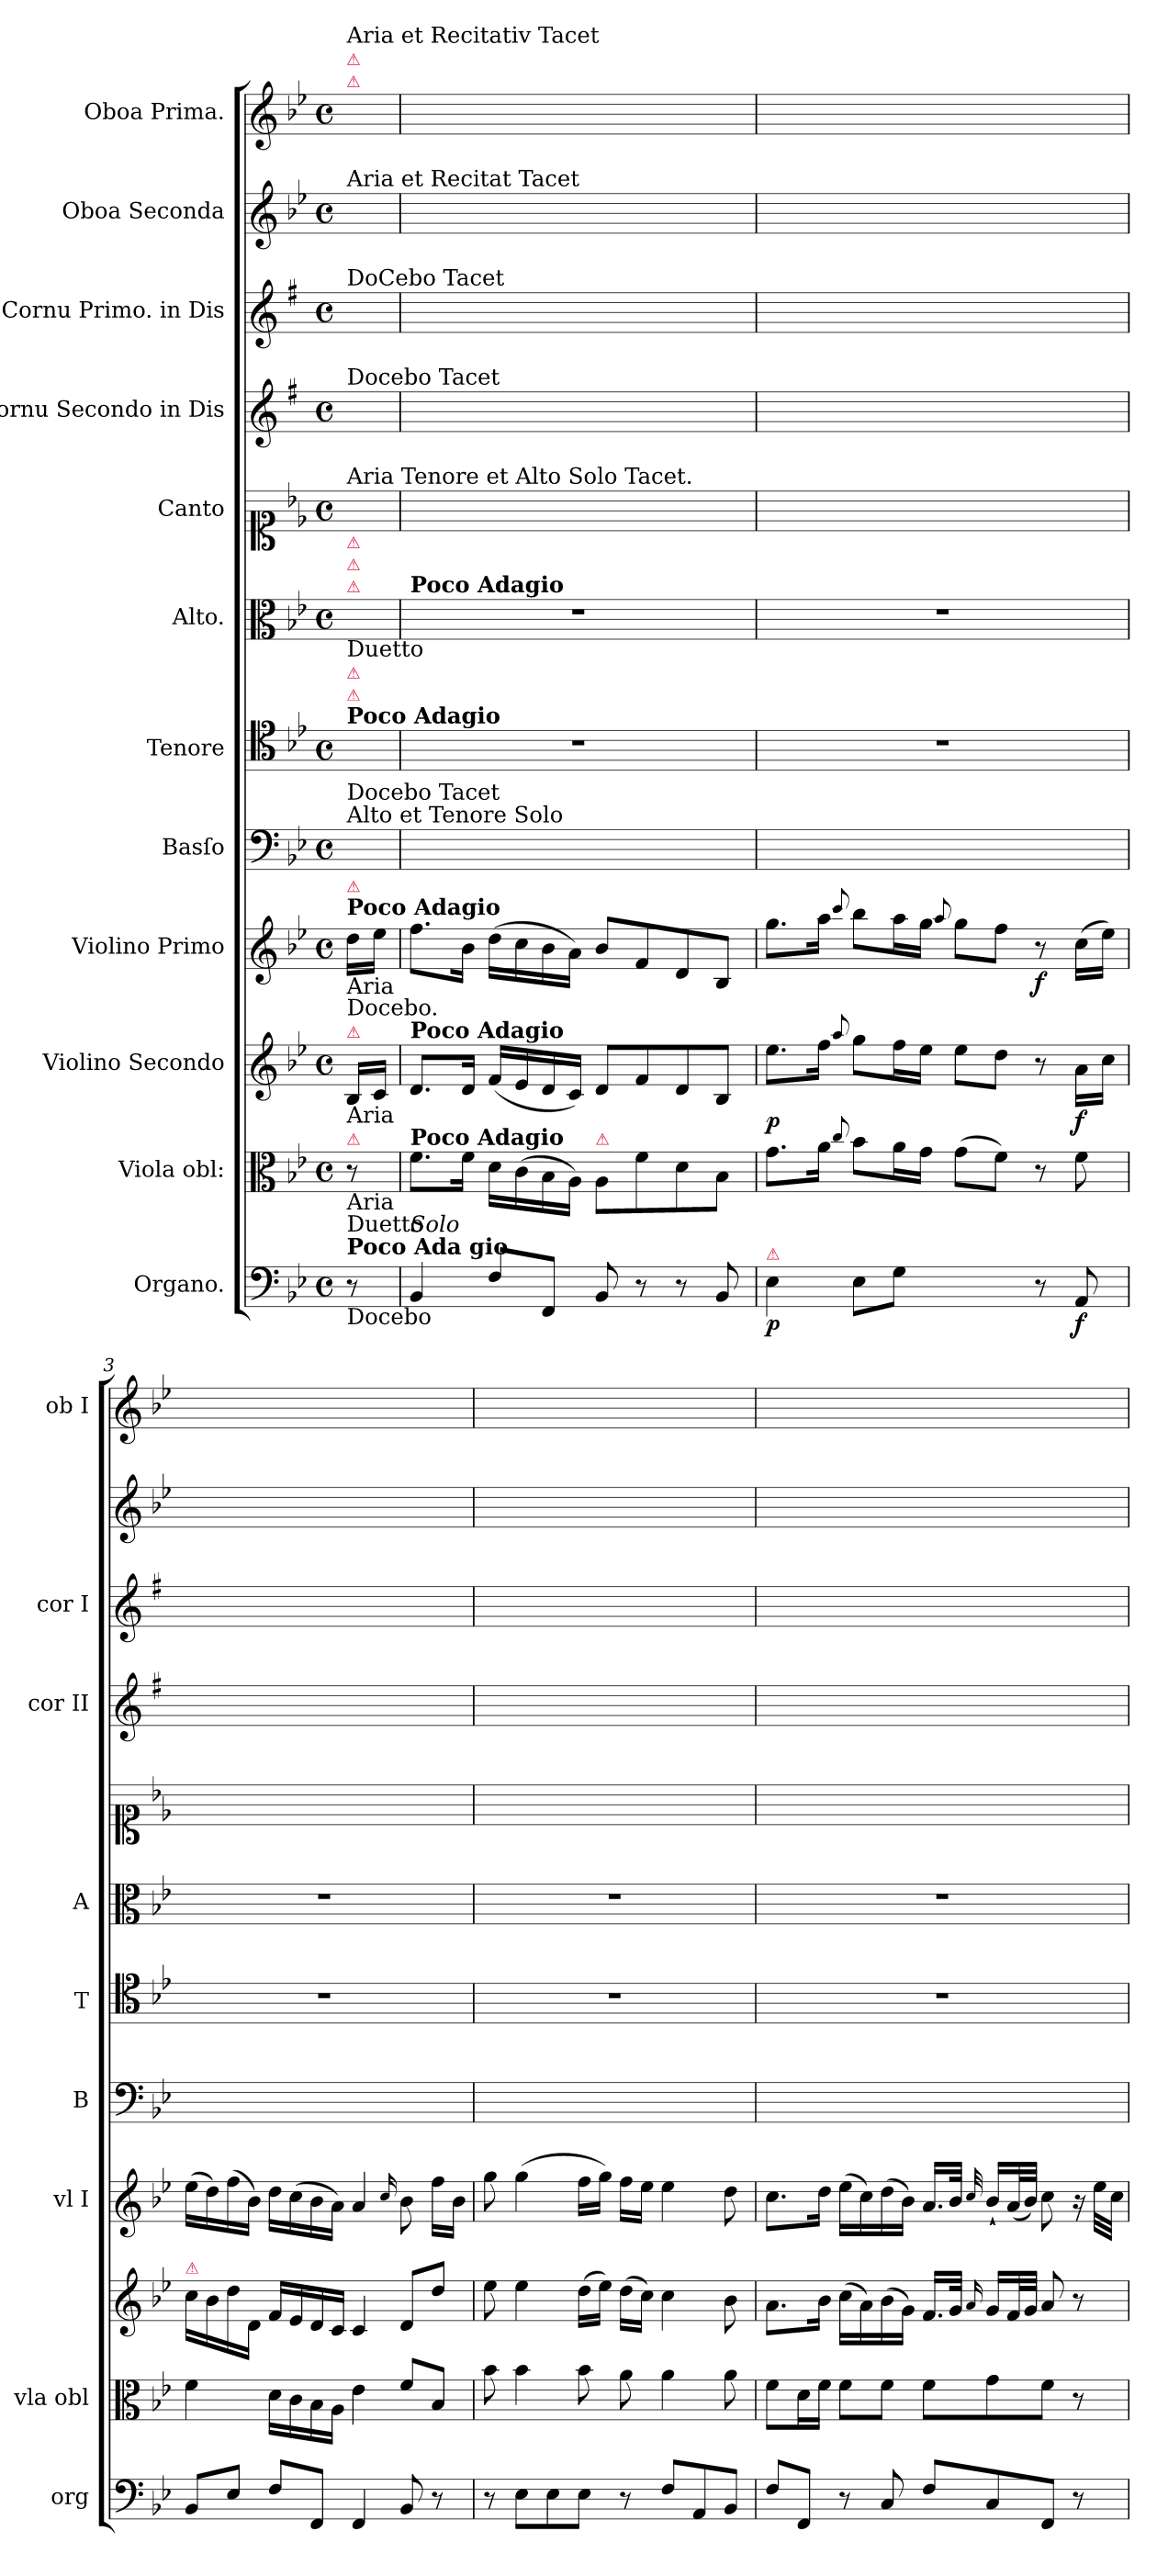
**kern	**dynam	**kern	**kern	**dynam	**kern	**dynam	**kern	**kern	**kern	**kern	**kern	**kern	**kern	**kern
*part12	*part12	*part11	*part10	*part10	*part9	*part9	*part8	*part7	*part6	*part5	*part4	*part3	*part2	*part1
*staff12	*staff12	*staff11	*staff10	*staff10	*staff9	*staff9	*staff8	*staff7	*staff6	*staff5	*staff4	*staff3	*staff2	*staff1
*I"Organo.	*	*I"Viola obl:	*I"Violino Secondo	*	*I"Violino Primo	*	*I"Basſo	*I"Tenore	*I"Alto.	*I"Canto	*I"Cornu Secondo in Dis	*I"Cornu Primo. in Dis	*I"Oboa Seconda	*I"Oboa Prima.
*I'org	*	*I'vla obl	*	*	*I'vl I	*	*I'B	*I'T	*I'A	*	*I'cor II	*I'cor I	*	*I'ob I
*clefF4	*	*clefC3	*clefG2	*	*clefG2	*	*clefF4	*clefC4	*clefC3	*clefC1	*clefG2	*clefG2	*clefG2	*clefG2
*	*	*	*	*	*	*	*	*	*	*	*ITrd5c9	*ITrd5c9	*	*
*k[b-e-]	*	*k[b-e-]	*k[b-e-]	*	*k[b-e-]	*	*k[b-e-]	*k[b-e-]	*k[b-e-]	*k[b-e-]	*k[b-e-]	*k[b-e-]	*k[b-e-]	*k[b-e-]
*B-:	*	*B-:	*B-:	*	*B-:	*	*B-:	*B-:	*B-:	*B-:	*B-:	*B-:	*B-:	*B-:
*M4/4	*	*M4/4	*M4/4	*	*M4/4	*	*M4/4	*M4/4	*M4/4	*M4/4	*M4/4	*M4/4	*M4/4	*M4/4
*met(c)	*	*met(c)	*met(c)	*	*met(c)	*	*met(c)	*met(c)	*met(c)	*met(c)	*met(c)	*met(c)	*met(c)	*met(c)
=	=	=	=	=	=	=	=	=	=	=	=	=	=	=
!	!	!	!	!	!	!	!	!	!	!	!	!	!	!LO:TX:a:color=crimson:t=⚠
!	!	!	!	!	!	!	!	!	!	!	!	!	!	!LO:TX:a:color=crimson:t=⚠
!	!	!	!	!	!	!	!	!	!	!	!	!	!	!LO:TX:a:t=Aria et Recitativ Tacet
!	!	!	!	!	!	!	!	!	!	!	!	!	!LO:TX:a:t=Aria et Recitat Tacet	!
!	!	!	!	!	!	!	!	!	!	!	!	!LO:TX:a:t=DoCebo Tacet	!	!
!	!	!	!	!	!	!	!	!	!	!	!LO:TX:a:t=Docebo Tacet	!	!	!
!	!	!	!	!	!	!	!	!	!	!LO:TX:a:t=Aria Tenore et Alto Solo Tacet.	!	!	!	!
!	!	!	!	!	!	!	!	!	!LO:TX:b:t=Duetto	!	!	!	!	!
!	!	!	!	!	!	!	!	!	!LO:TX:a:color=crimson:t=⚠	!	!	!	!	!
!	!	!	!	!	!	!	!	!	!LO:TX:a:color=crimson:t=⚠	!	!	!	!	!
!	!	!	!	!	!	!	!	!	!LO:TX:a:color=crimson:t=⚠	!	!	!	!	!
!	!	!	!	!	!	!	!	!LO:TX:a:B:t=Poco Adagio	!	!	!	!	!	!
!	!	!	!	!	!	!	!	!LO:TX:a:color=crimson:t=⚠	!	!	!	!	!	!
!	!	!	!	!	!	!	!	!LO:TX:a:color=crimson:t=⚠	!	!	!	!	!	!
!	!	!	!	!	!	!	!LO:TX:a:t=Alto et Tenore Solo	!	!	!	!	!	!	!
!	!	!	!	!	!	!	!LO:TX:a:t=Docebo Tacet	!	!	!	!	!	!	!
!	!	!	!	!	!LO:TX:b:t=Aria\nDocebo.	!	!	!	!	!	!	!	!	!
!	!	!	!	!	!LO:TX:a:B:t=Poco Adagio	!	!	!	!	!	!	!	!	!
!	!	!	!	!	!LO:TX:a:color=crimson:t=⚠	!	!	!	!	!	!	!	!	!
!	!	!	!LO:TX:b:t=Aria	!	!	!	!	!	!	!	!	!	!	!
!	!	!	!LO:TX:a:color=crimson:t=⚠	!	!	!	!	!	!	!	!	!	!	!
!	!	!LO:TX:a:color=crimson:t=⚠	!	!	!	!	!	!	!	!	!	!	!	!
!	!	!LO:TX:b:t=Aria	!	!	!	!	!	!	!	!	!	!	!	!
!LO:TX:b:t=Docebo	!	!	!	!	!	!	!	!	!	!	!	!	!	!
!LO:TX:a:B:t=Poco Ada gio	!	!	!	!	!	!	!	!	!	!	!	!	!	!
!LO:TX:a:t=Duetto	!	!	!	!	!	!	!	!	!	!	!	!	!	!
8r	.	8r	16B-/LL	.	16dd\LL	.	8ryy	8ryy	8ryy	8ryy	8ryy	8ryy	8ryy	8ryy
.	.	.	16c/JJ	.	16ee-\JJ	.	.	.	.	.	.	.	.	.
=1	=1	=1	=1	=1	=1	=1	=1	=1	=1	=1	=1	=1	=1	=1
!	!	!	!	!	!	!	!	!	!LO:TX:a:B:t=Poco Adagio	!	!	!	!	!
!	!	!	!LO:TX:a:B:t=Poco Adagio	!	!	!	!	!	!	!	!	!	!	!
!	!	!LO:TX:a:B:t=Poco Adagio	!	!	!	!	!	!	!	!	!	!	!	!
!LO:TX:a:i:t=Solo	!	!	!	!	!	!	!	!	!	!	!	!	!	!
4BB-/	.	8.f\L	8.d/L	.	8.ff\L	.	1ryy	1r	1r	1ryy	1ryy	1ryy	1ryy	1ryy
.	.	16f\Jk	16d/Jk	.	16b-\Jk	.	.	.	.	.	.	.	.	.
8F\L	.	16d\LL	(16f/LL	.	(16dd\LL	.	.	.	.	.	.	.	.	.
.	.	(16c\	16e-/	.	16cc\	.	.	.	.	.	.	.	.	.
8FF/J	.	16B-\	16d/	.	16b-\	.	.	.	.	.	.	.	.	.
.	.	16A\JJ)	16c/JJ)	.	16a\JJ)	.	.	.	.	.	.	.	.	.
!	!	!LO:TX:a:color=crimson:t=⚠	!	!	!	!	!	!	!	!	!	!	!	!
8BB-/	.	8A/L	8d/L	.	8b-/L	.	.	.	.	.	.	.	.	.
8r	.	8f\	8f/	.	8f/	.	.	.	.	.	.	.	.	.
8r	.	8d\	8d/	.	8d/	.	.	.	.	.	.	.	.	.
8BB-/	.	8B-\J	8B-/J	.	8B-/J	.	.	.	.	.	.	.	.	.
=2	=2	=2	=2	=2	=2	=2	=2	=2	=2	=2	=2	=2	=2	=2
!LO:TX:a:color=crimson:t=⚠	!	!	!	!	!	!	!	!	!	!	!	!	!	!
!	!LO:DY:b	!	!	!LO:DY:b	!	!LO:DY:b	!	!	!	!	!	!	!	!
4E-\	p	8.g\L	8.ee-\L	p	8.gg\L	p&colon;	1ryy	1r	1r	1ryy	1ryy	1ryy	1ryy	1ryy
.	.	16a\Jk	16ff\Jk	.	16aa\Jk	.	.	.	.	.	.	.	.	.
.	.	8qqcc/	8qqaa/	.	8qqccc/	.	.	.	.	.	.	.	.	.
8E-\L	.	8b-\L	8gg\L	.	8bb-\L	.	.	.	.	.	.	.	.	.
8G\J	.	16a\L	16ff\L	.	16aa\L	.	.	.	.	.	.	.	.	.
.	.	16g\JJ	16ee-\JJ	.	16gg\JJ	.	.	.	.	.	.	.	.	.
.	.	.	.	.	8qqaa/	.	.	.	.	.	.	.	.	.
4ryy	.	(8g\L	8ee-\L	.	8gg\L	.	.	.	.	.	.	.	.	.
.	.	8f\J)	8dd\J	.	8ff\J	.	.	.	.	.	.	.	.	.
!	!	!	!	!	!	!LO:DY:b	!	!	!	!	!	!	!	!
8r	.	8r	8r	.	8r	f.	.	.	.	.	.	.	.	.
!	!LO:DY:b	!	!	!LO:DY:b	!	!	!	!	!	!	!	!	!	!
8AA/	f	8f\	16a\LL	f	(16cc\LL	.	.	.	.	.	.	.	.	.
.	.	.	16cc\JJ	.	16ee-\JJ)	.	.	.	.	.	.	.	.	.
=3	=3	=3	=3	=3	=3	=3	=3	=3	=3	=3	=3	=3	=3	=3
!	!	!	!LO:TX:a:color=crimson:t=⚠	!	!	!	!	!	!	!	!	!	!	!
8BB-/L	.	4f\	16cc\LL	.	(16ee-\LL	.	1ryy	1r	1r	1ryy	1ryy	1ryy	1ryy	1ryy
.	.	.	16b-\	.	16dd\)	.	.	.	.	.	.	.	.	.
8E-\J	.	.	16dd\	.	(16ff\	.	.	.	.	.	.	.	.	.
.	.	.	16d/JJ	.	16b-\JJ)	.	.	.	.	.	.	.	.	.
8F\L	.	16d\LL	16f/LL	.	16dd\LL	.	.	.	.	.	.	.	.	.
.	.	16c\	16e-/	.	(16cc\	.	.	.	.	.	.	.	.	.
8FF/J	.	16B-\	16d/	.	16b-\	.	.	.	.	.	.	.	.	.
.	.	16A\JJ	16c/JJ	.	16a\JJ)	.	.	.	.	.	.	.	.	.
4FF/	.	4e-\	4c/	.	4a/	.	.	.	.	.	.	.	.	.
.	.	.	.	.	16qqcc/	.	.	.	.	.	.	.	.	.
8BB-/	.	8f\L	8d/L	.	8b-\	.	.	.	.	.	.	.	.	.
8r	.	8B-/J	8dd\J	.	16ff\LL	.	.	.	.	.	.	.	.	.
.	.	.	.	.	16b-\JJ	.	.	.	.	.	.	.	.	.
=4	=4	=4	=4	=4	=4	=4	=4	=4	=4	=4	=4	=4	=4	=4
8r	.	8b-\	8ee-\	.	8gg\	.	1ryy	1r	1r	1ryy	1ryy	1ryy	1ryy	1ryy
8E-\L	.	4b-\	4ee-\	.	(4gg\	.	.	.	.	.	.	.	.	.
8E-\	.	.	.	.	.	.	.	.	.	.	.	.	.	.
8E-\J	.	8b-\	(16dd\LL	.	16ff\LL	.	.	.	.	.	.	.	.	.
.	.	.	16ee-\JJ)	.	16gg\JJ)	.	.	.	.	.	.	.	.	.
8r	.	8a\	(16dd\LL	.	16ff\LL	.	.	.	.	.	.	.	.	.
.	.	.	16cc\JJ)	.	16ee-\JJ	.	.	.	.	.	.	.	.	.
8F\L	.	4a\	4cc\	.	4ee-\	.	.	.	.	.	.	.	.	.
8AA/	.	.	.	.	.	.	.	.	.	.	.	.	.	.
8BB-/J	.	8a\	8b-\	.	8dd\	.	.	.	.	.	.	.	.	.
=5	=5	=5	=5	=5	=5	=5	=5	=5	=5	=5	=5	=5	=5	=5
8F\L	.	8f\L	8.a\L	.	8.cc\L	.	1ryy	1r	1r	1ryy	1ryy	1ryy	1ryy	1ryy
8FF/J	.	16d\L	.	.	.	.	.	.	.	.	.	.	.	.
.	.	16f\JJ	16b-\Jk	.	16dd\Jk	.	.	.	.	.	.	.	.	.
8r	.	8f\L	(16cc\LL	.	(16ee-\LL	.	.	.	.	.	.	.	.	.
.	.	.	16a\)	.	16cc\)	.	.	.	.	.	.	.	.	.
8C/	.	8f\J	(16b-\	.	(16dd\	.	.	.	.	.	.	.	.	.
.	.	.	16g\JJ)	.	16b-\JJ)	.	.	.	.	.	.	.	.	.
8F\L	.	8f\L	16.f/LL	.	16.a/LL	.	.	.	.	.	.	.	.	.
.	.	.	32g/JJk	.	32b-/JJk	.	.	.	.	.	.	.	.	.
.	.	.	16qqa/	.	32qqcc	.	.	.	.	.	.	.	.	.
8C/	.	8g\	16g/LL	.	16b-`/LL	.	.	.	.	.	.	.	.	.
.	.	.	32f/L	.	(32a/L	.	.	.	.	.	.	.	.	.
.	.	.	32g/JJJ	.	32b-/JJJ)	.	.	.	.	.	.	.	.	.
8FF/J	.	8f\J	8a/	.	8cc\	.	.	.	.	.	.	.	.	.
8r	.	8r	8r	.	16r	.	.	.	.	.	.	.	.	.
.	.	.	.	.	32ee-\LLL	.	.	.	.	.	.	.	.	.
.	.	.	.	.	32cc\JJJ	.	.	.	.	.	.	.	.	.
=	=	=	=	=	=	=	=	=	=	=	=	=	=	=
*-	*-	*-	*-	*-	*-	*-	*-	*-	*-	*-	*-	*-	*-	*-
